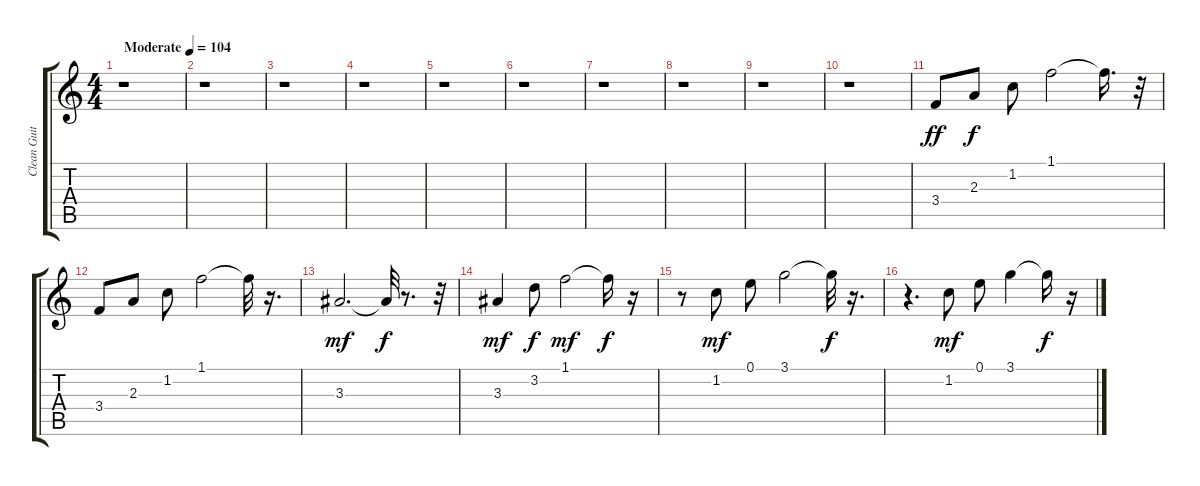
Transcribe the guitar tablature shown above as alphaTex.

\track ("Clean Guitar" "Clean Guit") {instrument electricguitarclean}
\staff {score tabs}
\tuning (E4 B3 G3 D3 A2 E2) {hide}
\ts (4 4)
\tempo (104 "Moderate")
\clef g2
\ks c
r.1{dy ff instrument electricguitarclean} |
r.1 |
r.1 |
r.1 |
r.1 |
r.1 |
r.1 |
r.1 |
r.1 |
r.1 |
3.4.8{instrument electricguitarclean} 2.3.8{dy f} 1.2.8 1.1.2 1.1{t}.16{d} r.32 |
3.4.8 2.3.8 1.2.8 1.1.2 1.1{t}.32 r.16{d} |
3.3.2{d dy mf} 3.3{t}.32{dy f} r.8{d} r.32 |
3.3.4{dy mf} 3.2.8{dy f} 1.1.2{dy mf} 1.1{t}.16{dy f} r.16 |
r.8 1.2.8{dy mf} 0.1.8 3.1.2 3.1{t}.32{dy f} r.16{d} |
r.4{d} 1.2.8{dy mf} 0.1.8 3.1.4 3.1{t}.16{dy f} r.16
